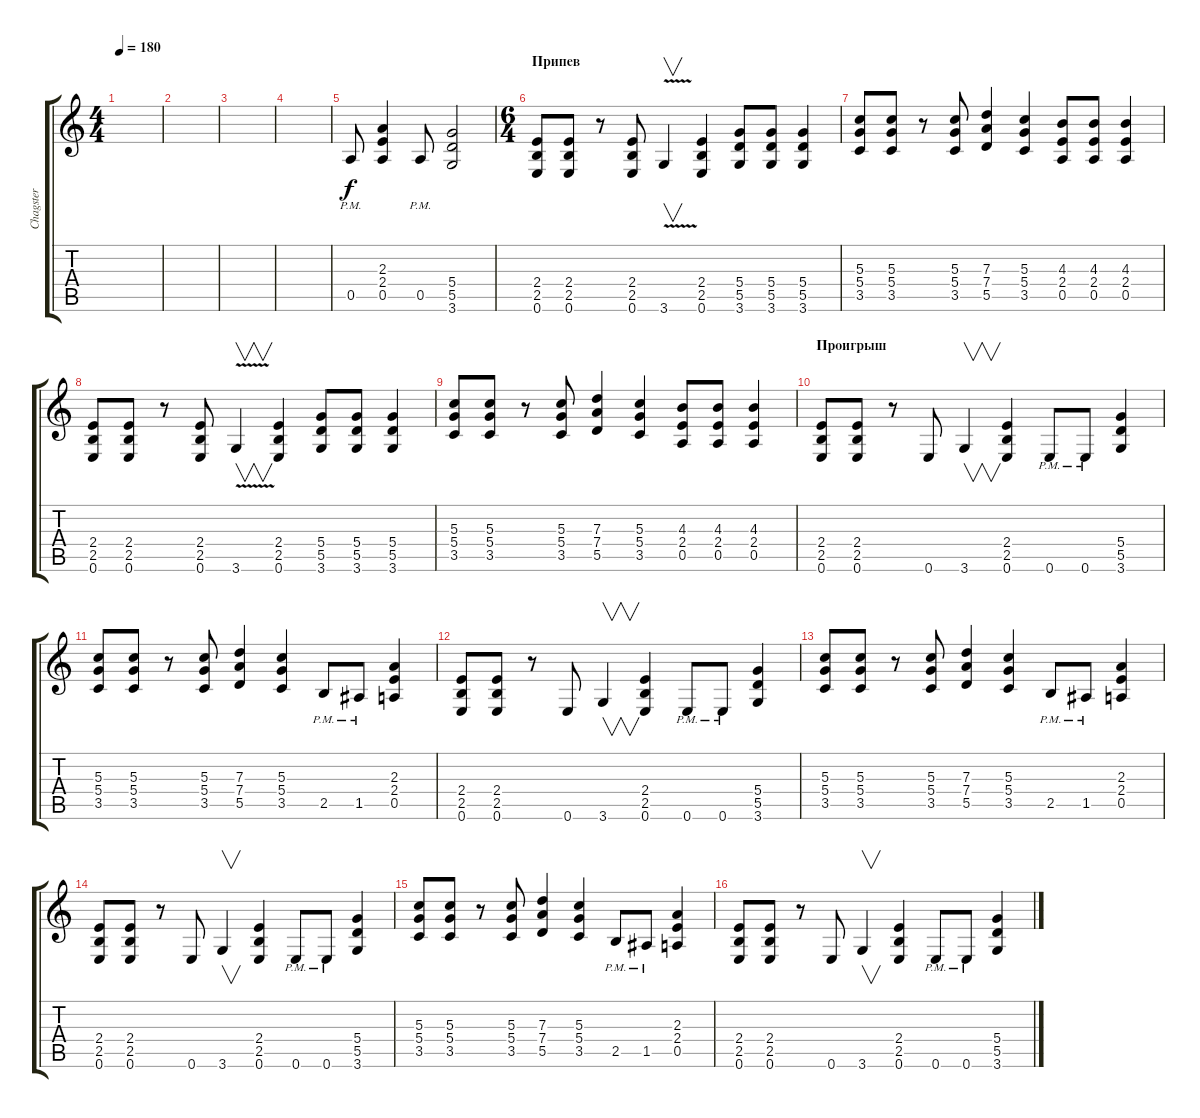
\track ("Chagster" "Chagster") {instrument distortionguitar}
\staff {score tabs}
\tuning (E4 B3 G3 D3 A2 E2) {hide}
\ts (4 4)
\tempo 180
\clef g2
\ks c
|
|
|
|
0.5{pm}.8 (2.3 2.4 0.5).4 0.5{pm}.8 (5.4 5.5 3.6).2 |
\ts (6 4)
\section ("" "Припев")
(2.4 2.5 0.6).8 (2.4 2.5 0.6).8 r.8 (2.4 2.5 0.6).8 3.6{v}.4{v} (2.4 2.5 0.6).4 (5.4 5.5 3.6).8 (5.4 5.5 3.6).8 (5.4 5.5 3.6).4 |
(5.3 5.4 3.5).8 (5.3 5.4 3.5).8 r.8 (5.3 5.4 3.5).8 (7.3 7.4 5.5).4 (5.3 5.4 3.5).4 (4.3 2.4 0.5).8 (4.3 2.4 0.5).8 (4.3 2.4 0.5).4 |
(2.4 2.5 0.6).8 (2.4 2.5 0.6).8 r.8 (2.4 2.5 0.6).8 3.6{v}.4{v} (2.4 2.5 0.6).4 (5.4 5.5 3.6).8 (5.4 5.5 3.6).8 (5.4 5.5 3.6).4 |
(5.3 5.4 3.5).8 (5.3 5.4 3.5).8 r.8 (5.3 5.4 3.5).8 (7.3 7.4 5.5).4 (5.3 5.4 3.5).4 (4.3 2.4 0.5).8 (4.3 2.4 0.5).8 (4.3 2.4 0.5).4 |
\section ("" "Проигрыш")
(2.4 2.5 0.6).8 (2.4 2.5 0.6).8 r.8 0.6.8 3.6.4{v} (2.4 2.5 0.6).4 0.6{pm}.8 0.6{pm}.8 (5.4 5.5 3.6).4 |
(5.3 5.4 3.5).8 (5.3 5.4 3.5).8 r.8 (5.3 5.4 3.5).8 (7.3 7.4 5.5).4 (5.3 5.4 3.5).4 2.5{pm}.8 1.5{pm}.8 (2.3 2.4 0.5).4 |
(2.4 2.5 0.6).8 (2.4 2.5 0.6).8 r.8 0.6.8 3.6.4{v} (2.4 2.5 0.6).4 0.6{pm}.8 0.6{pm}.8 (5.4 5.5 3.6).4 |
(5.3 5.4 3.5).8 (5.3 5.4 3.5).8 r.8 (5.3 5.4 3.5).8 (7.3 7.4 5.5).4 (5.3 5.4 3.5).4 2.5{pm}.8 1.5{pm}.8 (2.3 2.4 0.5).4 |
(2.4 2.5 0.6).8 (2.4 2.5 0.6).8 r.8 0.6.8 3.6.4{v} (2.4 2.5 0.6).4 0.6{pm}.8 0.6{pm}.8 (5.4 5.5 3.6).4 |
(5.3 5.4 3.5).8 (5.3 5.4 3.5).8 r.8 (5.3 5.4 3.5).8 (7.3 7.4 5.5).4 (5.3 5.4 3.5).4 2.5{pm}.8 1.5{pm}.8 (2.3 2.4 0.5).4 |
(2.4 2.5 0.6).8 (2.4 2.5 0.6).8 r.8 0.6.8 3.6.4{v} (2.4 2.5 0.6).4 0.6{pm}.8 0.6{pm}.8 (5.4 5.5 3.6).4
